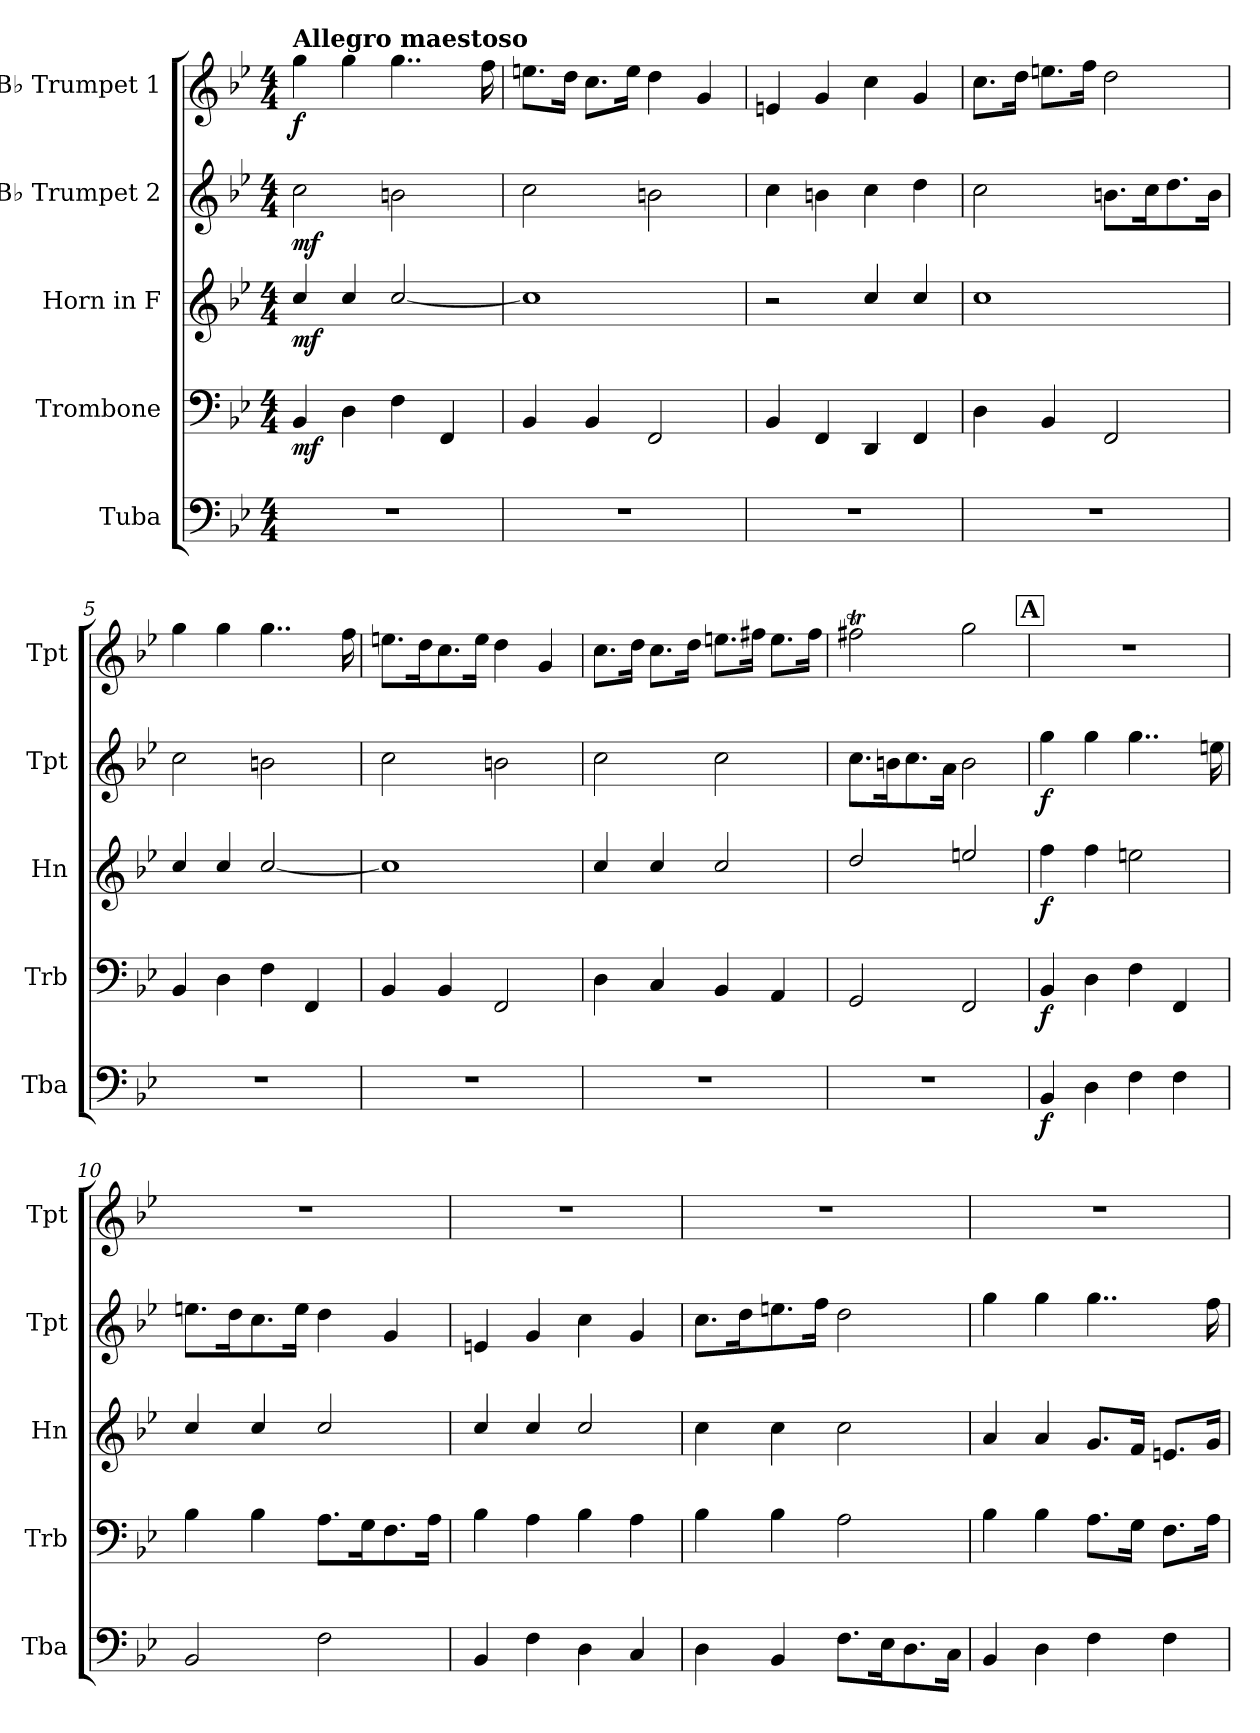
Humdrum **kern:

**kern	**dynam	**kern	**dynam	**kern	**dynam	**kern	**dynam	**kern	**dynam
*part5	*part5	*part4	*part4	*part3	*part3	*part2	*part2	*part1	*part1
*staff5	*staff5	*staff4	*staff4	*staff3	*staff3	*staff2	*staff2	*staff1	*staff1
*I"Tuba	*	*I"Trombone	*	*I"Horn in F	*	*I"B♭ Trumpet 2	*	*I"B♭ Trumpet 1	*
*I'Tba	*	*I'Trb	*	*I'Hn	*	*I'Tpt	*	*I'Tpt	*
*clefF4	*	*clefF4	*	*clefG2	*	*clefG2	*	*clefG2	*
*	*	*	*	*ITrd4c7	*	*ITrd1c2	*	*ITrd1c2	*
*k[b-e-]	*	*k[b-e-]	*	*k[b-e-a-]	*	*k[b-e-a-d-]	*	*k[b-e-a-d-]	*
*M4/4	*	*M4/4	*	*M4/4	*	*M4/4	*	*M4/4	*
*MM112	*	*MM112	*	*MM112	*	*MM112	*	*MM112	*
=1	=1	=1	=1	=1	=1	=1	=1	=1	=1
!	!	!	!	!	!	!	!	!LO:TX:a:B:t=Allegro maestoso	!
!	!	!	!LO:DY:b	!	!LO:DY:b	!	!LO:DY:b	!	!LO:DY:b
1r	.	4BB-/	mf	4f/	mf	2b-\	mf	4ff\	f
.	.	4D\	.	4f/	.	.	.	4ff\	.
.	.	4F\	.	[2f/	.	2an\	.	4..ff\	.
.	.	4FF/	.	.	.	.	.	.	.
.	.	.	.	.	.	.	.	16ee-\	.
=2	=2	=2	=2	=2	=2	=2	=2	=2	=2
1r	.	4BB-/	.	1f]	.	2b-\	.	8.ddn\L	.
.	.	.	.	.	.	.	.	16cc\Jk	.
.	.	4BB-/	.	.	.	.	.	8.b-\L	.
.	.	.	.	.	.	.	.	16dd\Jk	.
.	.	2FF/	.	.	.	2an\	.	4cc\	.
.	.	.	.	.	.	.	.	4f/	.
=3	=3	=3	=3	=3	=3	=3	=3	=3	=3
1r	.	4BB-/	.	2r	.	4b-\	.	4dn/	.
.	.	4FF/	.	.	.	4an\	.	4f/	.
.	.	4DD/	.	4f/	.	4b-\	.	4b-\	.
.	.	4FF/	.	4f/	.	4cc\	.	4f/	.
=4	=4	=4	=4	=4	=4	=4	=4	=4	=4
1r	.	4D\	.	1f	.	2b-\	.	8.b-\L	.
.	.	.	.	.	.	.	.	16cc\Jk	.
.	.	4BB-/	.	.	.	.	.	8.ddn\L	.
.	.	.	.	.	.	.	.	16ee-\Jk	.
.	.	2FF/	.	.	.	8.an\L	.	2cc\	.
.	.	.	.	.	.	16b-\K	.	.	.
.	.	.	.	.	.	8.cc\	.	.	.
.	.	.	.	.	.	16a\Jk	.	.	.
=5	=5	=5	=5	=5	=5	=5	=5	=5	=5
1r	.	4BB-/	.	4f/	.	2b-\	.	4ff\	.
.	.	4D\	.	4f/	.	.	.	4ff\	.
.	.	4F\	.	[2f/	.	2an\	.	4..ff\	.
.	.	4FF/	.	.	.	.	.	.	.
.	.	.	.	.	.	.	.	16ee-\	.
!!LO:LB:g=z
=6	=6	=6	=6	=6	=6	=6	=6	=6	=6
1r	.	4BB-/	.	1f]	.	2b-\	.	8.ddn\L	.
.	.	.	.	.	.	.	.	16cc\K	.
.	.	4BB-/	.	.	.	.	.	8.b-\	.
.	.	.	.	.	.	.	.	16dd\Jk	.
.	.	2FF/	.	.	.	2an\	.	4cc\	.
.	.	.	.	.	.	.	.	4f/	.
=7	=7	=7	=7	=7	=7	=7	=7	=7	=7
1r	.	4D\	.	4f/	.	2b-\	.	8.b-\L	.
.	.	.	.	.	.	.	.	16cc\Jk	.
.	.	4C/	.	4f/	.	.	.	8.b-\L	.
.	.	.	.	.	.	.	.	16cc\Jk	.
.	.	4BB-/	.	2f/	.	2b-\	.	8.ddn\L	.
.	.	.	.	.	.	.	.	16een\Jk	.
.	.	4AA/	.	.	.	.	.	8.dd\L	.
.	.	.	.	.	.	.	.	16ee\Jk	.
=8	=8	=8	=8	=8	=8	=8	=8	=8	=8
1r	.	2GG/	.	2g/	.	8.b-\L	.	2eent\	.
.	.	.	.	.	.	16an\K	.	.	.
.	.	.	.	.	.	8.b-\	.	.	.
.	.	.	.	.	.	16g\Jk	.	.	.
.	.	2FF/	.	2an/	.	2a\	.	2ff\	.
!!LO:REH:place=s1:a:B:fs=14:t=A
=9	=9	=9	=9	=9	=9	=9	=9	=9	=9
!	!LO:DY:b	!	!LO:DY:b	!	!LO:DY:b	!	!LO:DY:b	!	!
4BB-/	f	4BB-/	f	4b-\	f	4ff\	f	1r	.
4D\	.	4D\	.	4b-\	.	4ff\	.	.	.
4F\	.	4F\	.	2an\	.	4..ff\	.	.	.
4F\	.	4FF/	.	.	.	.	.	.	.
.	.	.	.	.	.	16ddn\	.	.	.
=10	=10	=10	=10	=10	=10	=10	=10	=10	=10
2BB-/	.	4B-\	.	4f/	.	8.ddn\L	.	1r	.
.	.	.	.	.	.	16cc\K	.	.	.
.	.	4B-\	.	4f/	.	8.b-\	.	.	.
.	.	.	.	.	.	16dd\Jk	.	.	.
2F\	.	8.A\L	.	2f/	.	4cc\	.	.	.
.	.	16G\K	.	.	.	.	.	.	.
.	.	8.F\	.	.	.	4f/	.	.	.
.	.	16A\Jk	.	.	.	.	.	.	.
!!LO:PB:g=z
=11	=11	=11	=11	=11	=11	=11	=11	=11	=11
4BB-/	.	4B-\	.	4f/	.	4dn/	.	1r	.
4F\	.	4A\	.	4f/	.	4f/	.	.	.
4D\	.	4B-\	.	2f/	.	4b-\	.	.	.
4C/	.	4A\	.	.	.	4f/	.	.	.
=12	=12	=12	=12	=12	=12	=12	=12	=12	=12
4D\	.	4B-\	.	4f\	.	8.b-\L	.	1r	.
.	.	.	.	.	.	16cc\K	.	.	.
4BB-/	.	4B-\	.	4f\	.	8.ddn\	.	.	.
.	.	.	.	.	.	16ee-\Jk	.	.	.
8.F\L	.	2A\	.	2f\	.	2cc\	.	.	.
16E-\K	.	.	.	.	.	.	.	.	.
8.D\	.	.	.	.	.	.	.	.	.
16C\Jk	.	.	.	.	.	.	.	.	.
=13	=13	=13	=13	=13	=13	=13	=13	=13	=13
4BB-/	.	4B-\	.	4d/	.	4ff\	.	1r	.
4D\	.	4B-\	.	4d/	.	4ff\	.	.	.
4F\	.	8.A\L	.	8.c/L	.	4..ff\	.	.	.
.	.	16G\Jk	.	16B-/Jk	.	.	.	.	.
4F\	.	8.F\L	.	8.An/L	.	.	.	.	.
.	.	16A\Jk	.	16c/Jk	.	16ee-\	.	.	.
=	=	=	=	=	=	=	=	=	=
*-	*-	*-	*-	*-	*-	*-	*-	*-	*-
